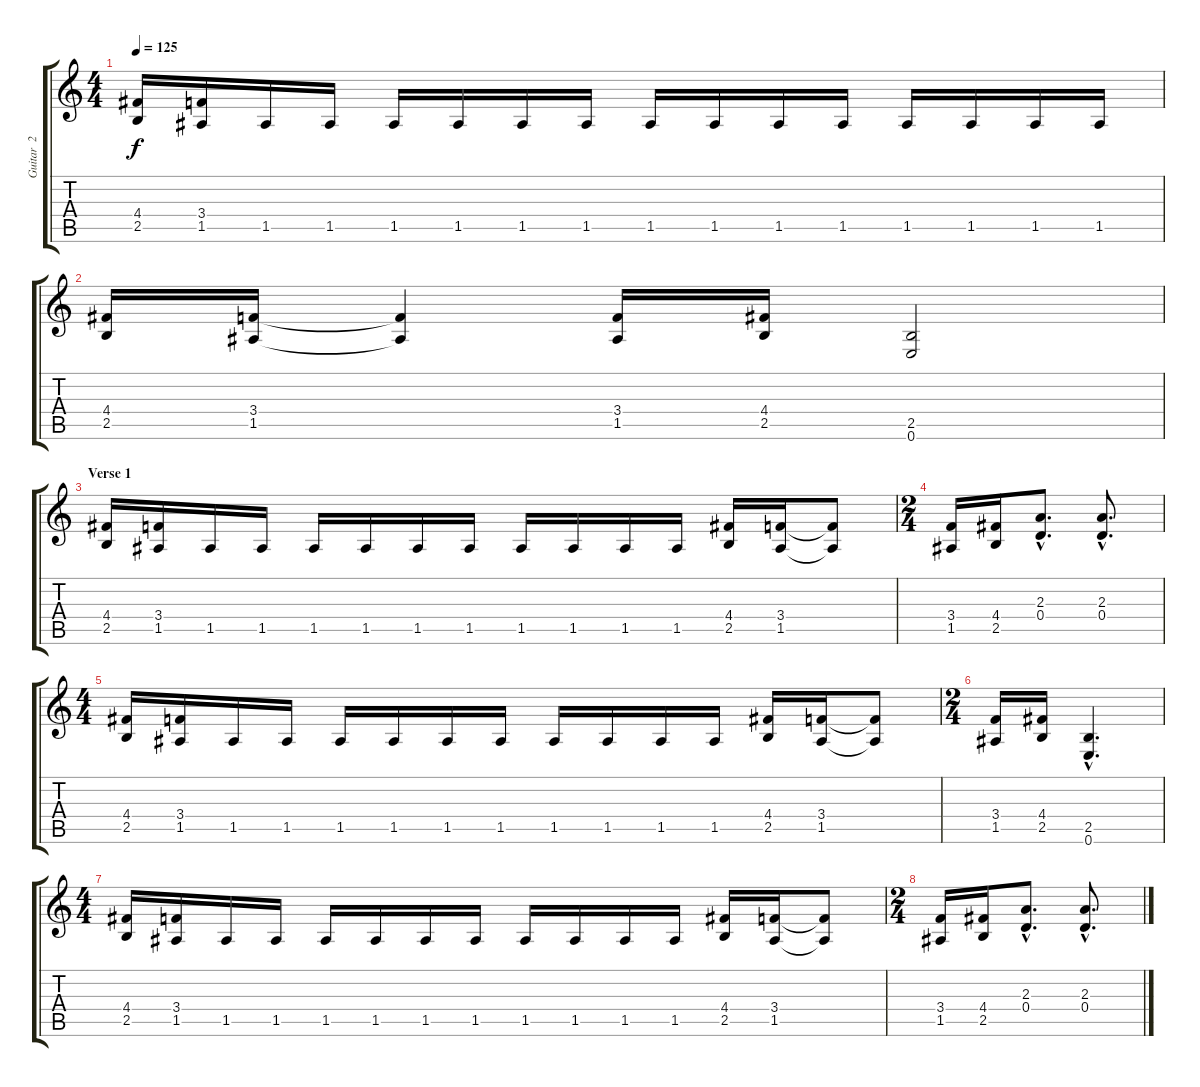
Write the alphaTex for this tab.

\track ("Guitar  2" "Guitar  2") {instrument distortionguitar}
\staff {score tabs}
\tuning (E4 B3 G3 D3 A2 E2) {hide}
\ts (4 4)
\tempo 125
\clef g2
\ks c
(4.4 2.5).16{dy f} (3.4 1.5).16 1.5.16 1.5.16 1.5.16 1.5.16 1.5.16 1.5.16 1.5.16 1.5.16 1.5.16 1.5.16 1.5.16 1.5.16 1.5.16 1.5.16 |
(4.4 2.5).16 (3.4 1.5).16 (3.4{t} 1.5{t}).4 (3.4 1.5).16 (4.4 2.5).16 (2.5 0.6).2 |
\section ("" "Verse 1")
(4.4 2.5).16 (3.4 1.5).16 1.5.16 1.5.16 1.5.16 1.5.16 1.5.16 1.5.16 1.5.16 1.5.16 1.5.16 1.5.16 (4.4 2.5).16 (3.4 1.5).16 (3.4{t} 1.5{t}).8 |
\ts (2 4)
(3.4 1.5).16 (4.4 2.5).16 (2.3{hac} 0.4{hac}).8{d} (2.3{hac} 0.4{hac}).8{d} |
\ts (4 4)
(4.4 2.5).16 (3.4 1.5).16 1.5.16 1.5.16 1.5.16 1.5.16 1.5.16 1.5.16 1.5.16 1.5.16 1.5.16 1.5.16 (4.4 2.5).16 (3.4 1.5).16 (3.4{t} 1.5{t}).8 |
\ts (2 4)
(3.4 1.5).16 (4.4 2.5).16 (2.5{hac} 0.6{hac}).4{d} |
\ts (4 4)
(4.4 2.5).16 (3.4 1.5).16 1.5.16 1.5.16 1.5.16 1.5.16 1.5.16 1.5.16 1.5.16 1.5.16 1.5.16 1.5.16 (4.4 2.5).16 (3.4 1.5).16 (3.4{t} 1.5{t}).8 |
\ts (2 4)
(3.4 1.5).16 (4.4 2.5).16 (2.3{hac} 0.4{hac}).8{d} (2.3{hac} 0.4{hac}).8{d}
